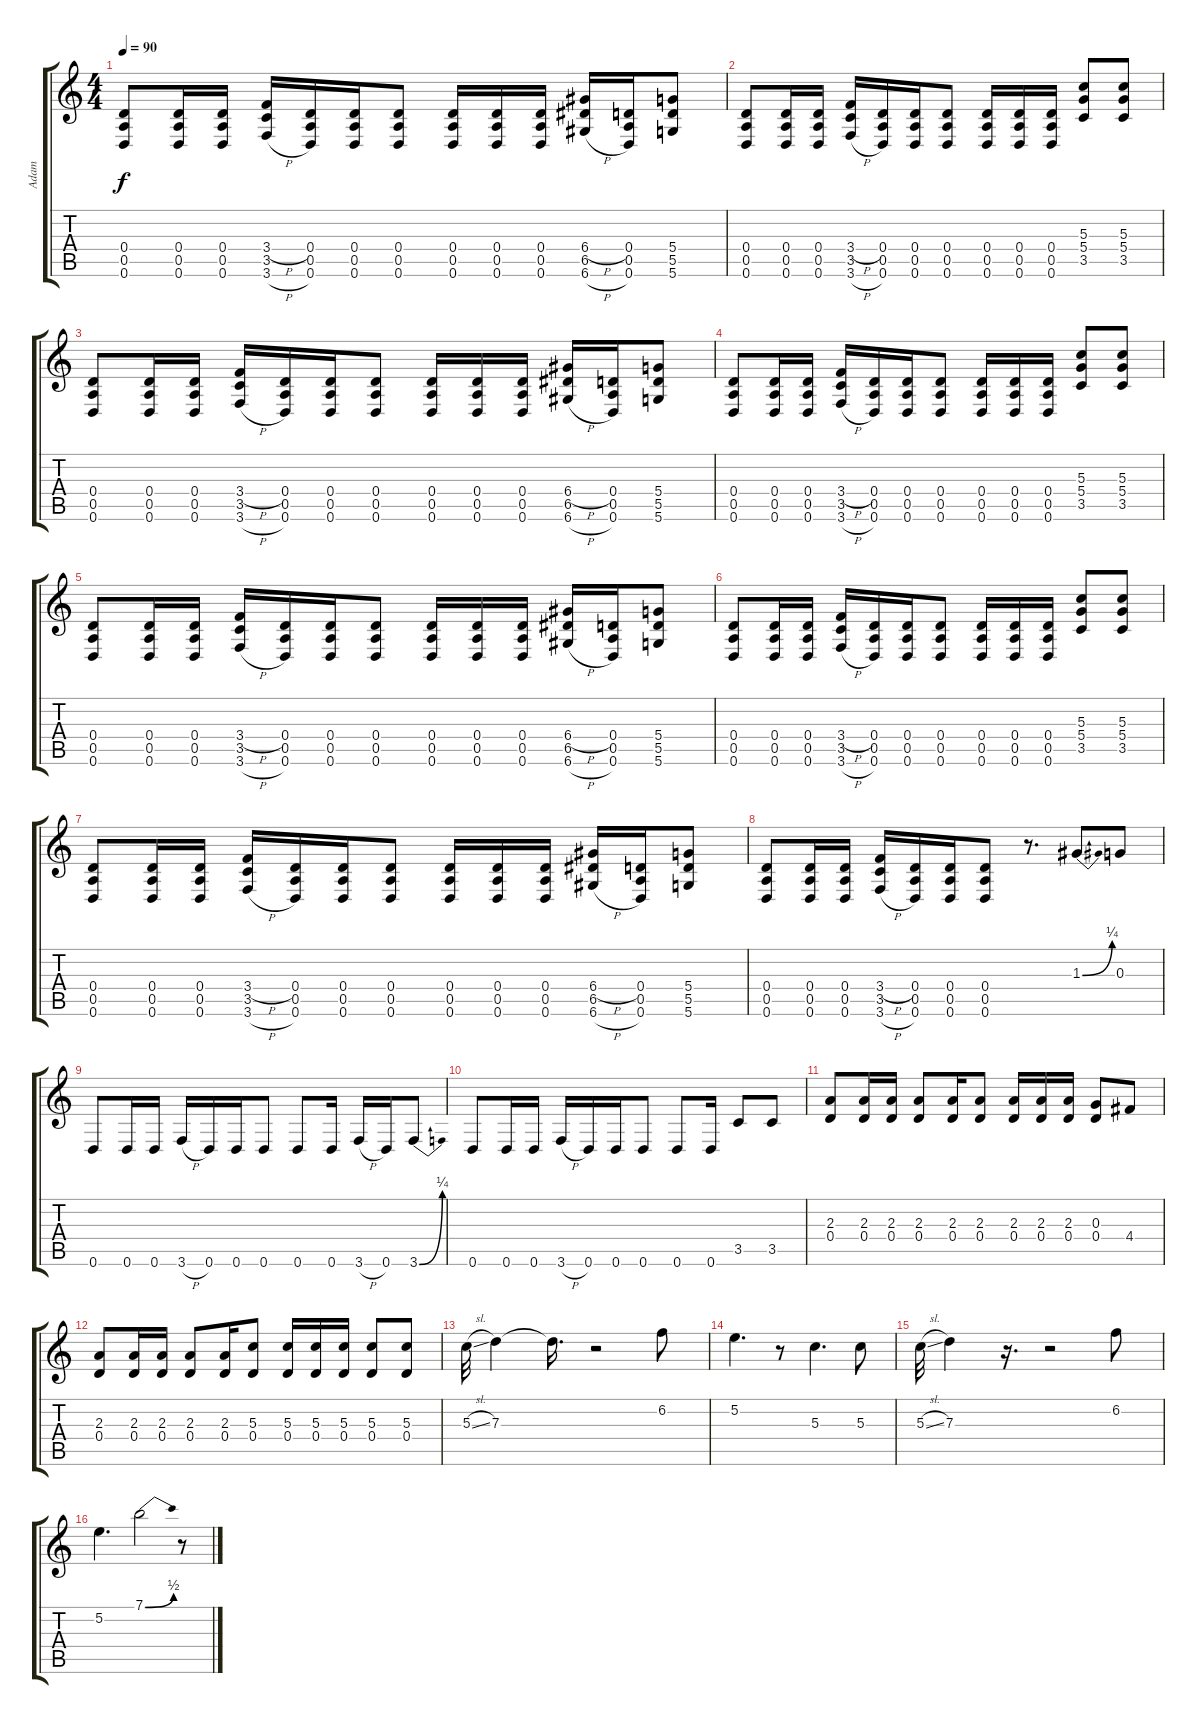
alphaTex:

\track ("Adam" "Adam") {instrument overdrivenguitar}
\staff {score tabs}
\tuning (E4 B3 G3 D3 A2 D2) {hide}
\ts (4 4)
\tempo 90
\clef g2
\ks c
(0.4 0.5 0.6).8{dy f instrument overdrivenguitar} (0.4 0.5 0.6).16 (0.4 0.5 0.6).16 (3.4{h} 3.5 3.6{h}).16 (0.4 0.5 0.6).16 (0.4 0.5 0.6).16 (0.4 0.5 0.6).8 (0.4 0.5 0.6).16 (0.4 0.5 0.6).16 (0.4 0.5 0.6).16 (6.4{h} 6.5 6.6{h}).16 (0.4 0.5 0.6).16 (5.4 5.5 5.6).8 |
(0.4 0.5 0.6).8 (0.4 0.5 0.6).16 (0.4 0.5 0.6).16 (3.4{h} 3.5 3.6{h}).16 (0.4 0.5 0.6).16 (0.4 0.5 0.6).16 (0.4 0.5 0.6).8 (0.4 0.5 0.6).16 (0.4 0.5 0.6).16 (0.4 0.5 0.6).16 (5.3 5.4 3.5).8 (5.3 5.4 3.5).8 |
(0.4 0.5 0.6).8 (0.4 0.5 0.6).16 (0.4 0.5 0.6).16 (3.4{h} 3.5 3.6{h}).16 (0.4 0.5 0.6).16 (0.4 0.5 0.6).16 (0.4 0.5 0.6).8 (0.4 0.5 0.6).16 (0.4 0.5 0.6).16 (0.4 0.5 0.6).16 (6.4{h} 6.5 6.6{h}).16 (0.4 0.5 0.6).16 (5.4 5.5 5.6).8 |
(0.4 0.5 0.6).8 (0.4 0.5 0.6).16 (0.4 0.5 0.6).16 (3.4{h} 3.5 3.6{h}).16 (0.4 0.5 0.6).16 (0.4 0.5 0.6).16 (0.4 0.5 0.6).8 (0.4 0.5 0.6).16 (0.4 0.5 0.6).16 (0.4 0.5 0.6).16 (5.3 5.4 3.5).8 (5.3 5.4 3.5).8 |
(0.4 0.5 0.6).8 (0.4 0.5 0.6).16 (0.4 0.5 0.6).16 (3.4{h} 3.5 3.6{h}).16 (0.4 0.5 0.6).16 (0.4 0.5 0.6).16 (0.4 0.5 0.6).8 (0.4 0.5 0.6).16 (0.4 0.5 0.6).16 (0.4 0.5 0.6).16 (6.4{h} 6.5 6.6{h}).16 (0.4 0.5 0.6).16 (5.4 5.5 5.6).8 |
(0.4 0.5 0.6).8 (0.4 0.5 0.6).16 (0.4 0.5 0.6).16 (3.4{h} 3.5 3.6{h}).16 (0.4 0.5 0.6).16 (0.4 0.5 0.6).16 (0.4 0.5 0.6).8 (0.4 0.5 0.6).16 (0.4 0.5 0.6).16 (0.4 0.5 0.6).16 (5.3 5.4 3.5).8 (5.3 5.4 3.5).8 |
(0.4 0.5 0.6).8 (0.4 0.5 0.6).16 (0.4 0.5 0.6).16 (3.4{h} 3.5 3.6{h}).16 (0.4 0.5 0.6).16 (0.4 0.5 0.6).16 (0.4 0.5 0.6).8 (0.4 0.5 0.6).16 (0.4 0.5 0.6).16 (0.4 0.5 0.6).16 (6.4{h} 6.5 6.6{h}).16 (0.4 0.5 0.6).16 (5.4 5.5 5.6).8 |
(0.4 0.5 0.6).8 (0.4 0.5 0.6).16 (0.4 0.5 0.6).16 (3.4{h} 3.5 3.6{h}).16 (0.4 0.5 0.6).16 (0.4 0.5 0.6).16 (0.4 0.5 0.6).8 r.8{d} 1.3{be (bend 0 0 60 1)}.8 0.3.8 |
0.6.8 0.6.16 0.6.16 3.6{h}.16 0.6.16 0.6.16 0.6.8 0.6.8 0.6.16 3.6{h}.16 0.6.16 3.6{be (bend 0 0 60 1)}.8 |
0.6.8 0.6.16 0.6.16 3.6{h}.16 0.6.16 0.6.16 0.6.8 0.6.8 0.6.16 3.5.8 3.5.8 |
(2.3 0.4).8 (2.3 0.4).16 (2.3 0.4).16 (2.3 0.4).8 (2.3 0.4).16 (2.3 0.4).8 (2.3 0.4).16 (2.3 0.4).16 (2.3 0.4).16 (0.3 0.4).8 4.4.8 |
(2.3 0.4).8 (2.3 0.4).16 (2.3 0.4).16 (2.3 0.4).8 (2.3 0.4).16 (5.3 0.4).8 (5.3 0.4).16 (5.3 0.4).16 (5.3 0.4).16 (5.3 0.4).8 (5.3 0.4).8 |
5.3{sl}.32 7.3.4 7.3{t}.16{d} r.2 6.2.8 |
5.2.4{d} r.8 5.3.4{d} 5.3.8 |
5.3{sl}.32 7.3.4 r.16{d} r.2 6.2.8 |
5.2.4{d} 7.1{be (bend 0 0 60 2)}.2 r.8
